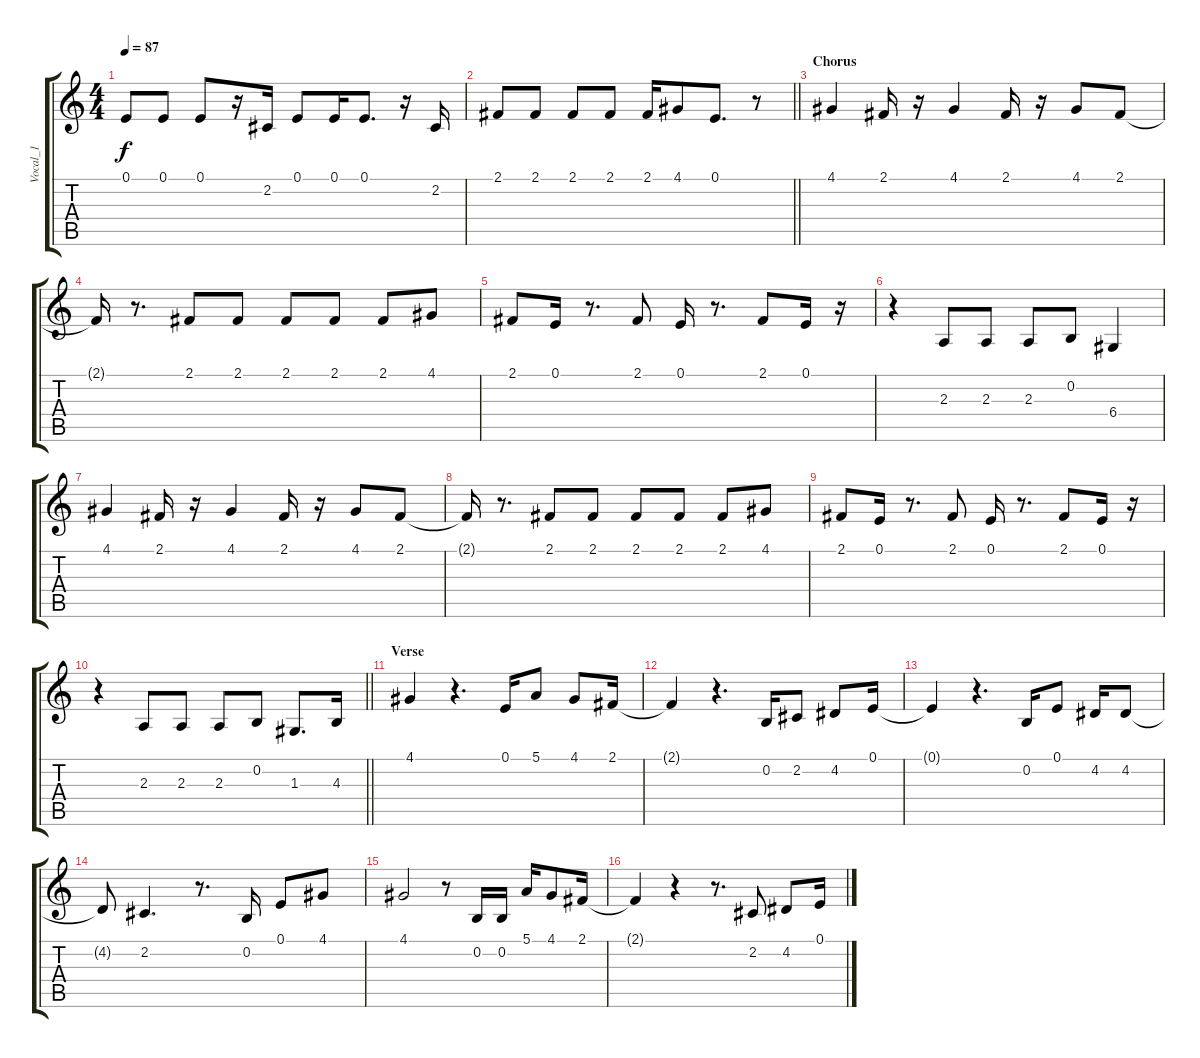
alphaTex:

\track ("Vocal_1" "Vocal_1") {instrument flute}
\staff {score tabs}
\tuning (E4 B3 G3 D3 A2 E2) {hide}
\ts (4 4)
\tempo 87
\clef g2
\ks c
0.1.8{dy f} 0.1.8 0.1.8 r.16 2.2.16 0.1.8 0.1.16 0.1.8{d} r.16 2.2.16 |
\barLineRight lightlight
2.1.8 2.1.8 2.1.8 2.1.8 2.1.16 4.1.8 0.1.8{d} r.8 |
\section ("" "Chorus")
4.1.4 2.1.16 r.16 4.1.4 2.1.16 r.16 4.1.8 2.1.8 |
2.1{t}.16 r.8{d} 2.1.8 2.1.8 2.1.8 2.1.8 2.1.8 4.1.8 |
2.1.8 0.1.16 r.8{d} 2.1.8 0.1.16 r.8{d} 2.1.8 0.1.16 r.16 |
r.4 2.3.8 2.3.8 2.3.8 0.2.8 6.4.4 |
4.1.4 2.1.16 r.16 4.1.4 2.1.16 r.16 4.1.8 2.1.8 |
2.1{t}.16 r.8{d} 2.1.8 2.1.8 2.1.8 2.1.8 2.1.8 4.1.8 |
2.1.8 0.1.16 r.8{d} 2.1.8 0.1.16 r.8{d} 2.1.8 0.1.16 r.16 |
\barLineRight lightlight
r.4 2.3.8 2.3.8 2.3.8 0.2.8 1.3.8{d} 4.3.16 |
\section ("" "Verse")
4.1.4 r.4{d} 0.1.16 5.1.8 4.1.8 2.1.16 |
2.1{t}.4 r.4{d} 0.2.16 2.2.8 4.2.8 0.1.16 |
0.1{t}.4 r.4{d} 0.2.16 0.1.8 4.2.16 4.2.8 |
4.2{t}.8 2.2.4{d} r.8{d} 0.2.16 0.1.8 4.1.8 |
4.1.2 r.8 0.2.16 0.2.16 5.1.16 4.1.8 2.1.16 |
2.1{t}.4 r.4 r.8{d} 2.2.8 4.2.8 0.1.16
